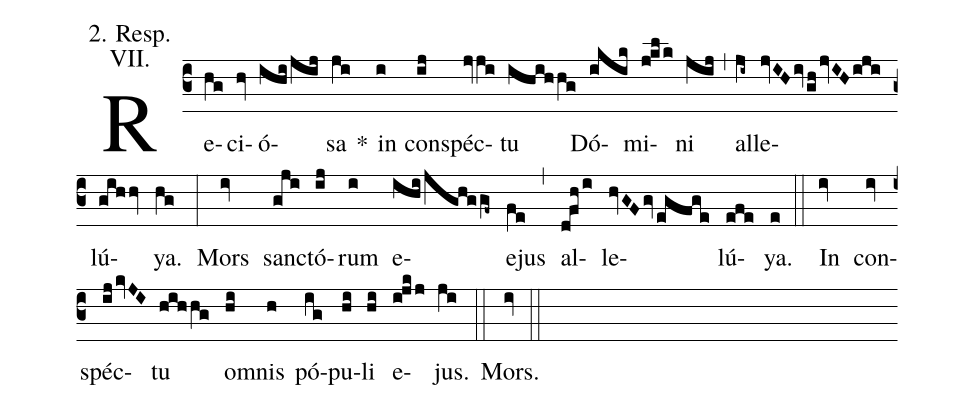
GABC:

annotation: 2. Resp.;
annotation: VII.;
%%
(c3)
Re(hg)ci(hv)ó(ihijij)sa(ji) *() in(i) con(ij)spéc(jvji)tu(ihihhg) Dó(ikik)mi(jklk)ni(jij) (,)
al(ji~)le(jvIHivghjvIHiji)lú(gihhv)ya.(hg) (:)
Mors(iv) sanc(gji)tó(ij)rum(i) e(ihijghggf~)ejus(fe) (,)
al(dfhi)le(hvGFgvegfge)lú(efe)ya.(e) (::)

In(iv) con(iv)spéc(ijkvJI)tu(hihhg) om(hi)nis(h) pó(ig)pu(hi)li(hi) e(ijkj)jus.(ji) (::)

Mors.(iv) (::)
